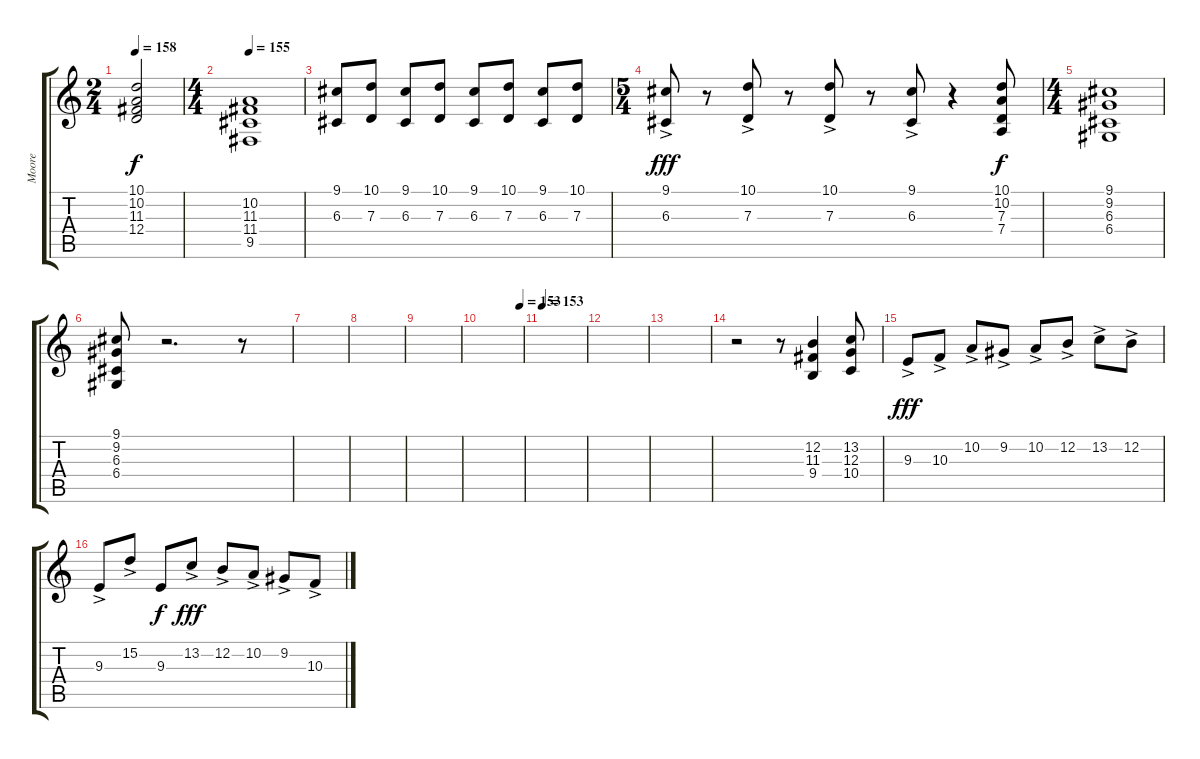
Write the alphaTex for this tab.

\track ("Moore" "Moore") {instrument stringensemble1}
\staff {score tabs}
\tuning (E4 B3 G3 D3 A2 E2) {hide}
\ts (2 4)
\tempo 158
\clef g2
\ks c
(10.1{t} 10.2{t} 11.3{t} 12.4{t}).2{dy f} |
\ts (4 4)
\tempo 155
(10.2 11.3 11.4 9.5).1 |
(9.1 6.3).8 (10.1 7.3).8 (9.1 6.3).8 (10.1 7.3).8 (9.1 6.3).8 (10.1 7.3).8 (9.1 6.3).8 (10.1 7.3).8 |
\ts (5 4)
(9.1{ac} 6.3).8{dy fff} r.8 (10.1{ac} 7.3).8 r.8 (10.1{ac} 7.3).8 r.8 (9.1{ac} 6.3).8 r.4 (10.1 10.2 7.3 7.4).8{dy f} |
\ts (4 4)
(9.1 9.2 6.3 6.4).1 |
(9.1 9.2 6.3 6.4).8 r.2{d} r.8 |
|
|
|
\tempo (153 0.9375)
|
\tempo 153
|
|
|
r.2 r.8 (12.2 11.3 9.4).4 (13.2 12.3 10.4).8 |
9.3{ac}.8{dy fff} 10.3{ac}.8 10.2{ac}.8 9.2{ac}.8 10.2{ac}.8 12.2{ac}.8 13.2{ac}.8 12.2{ac}.8 |
9.3{ac}.8 15.2{ac}.8 9.3.8{dy f} 13.2{ac}.8{dy fff} 12.2{ac}.8 10.2{ac}.8 9.2{ac}.8 10.3{ac}.8
